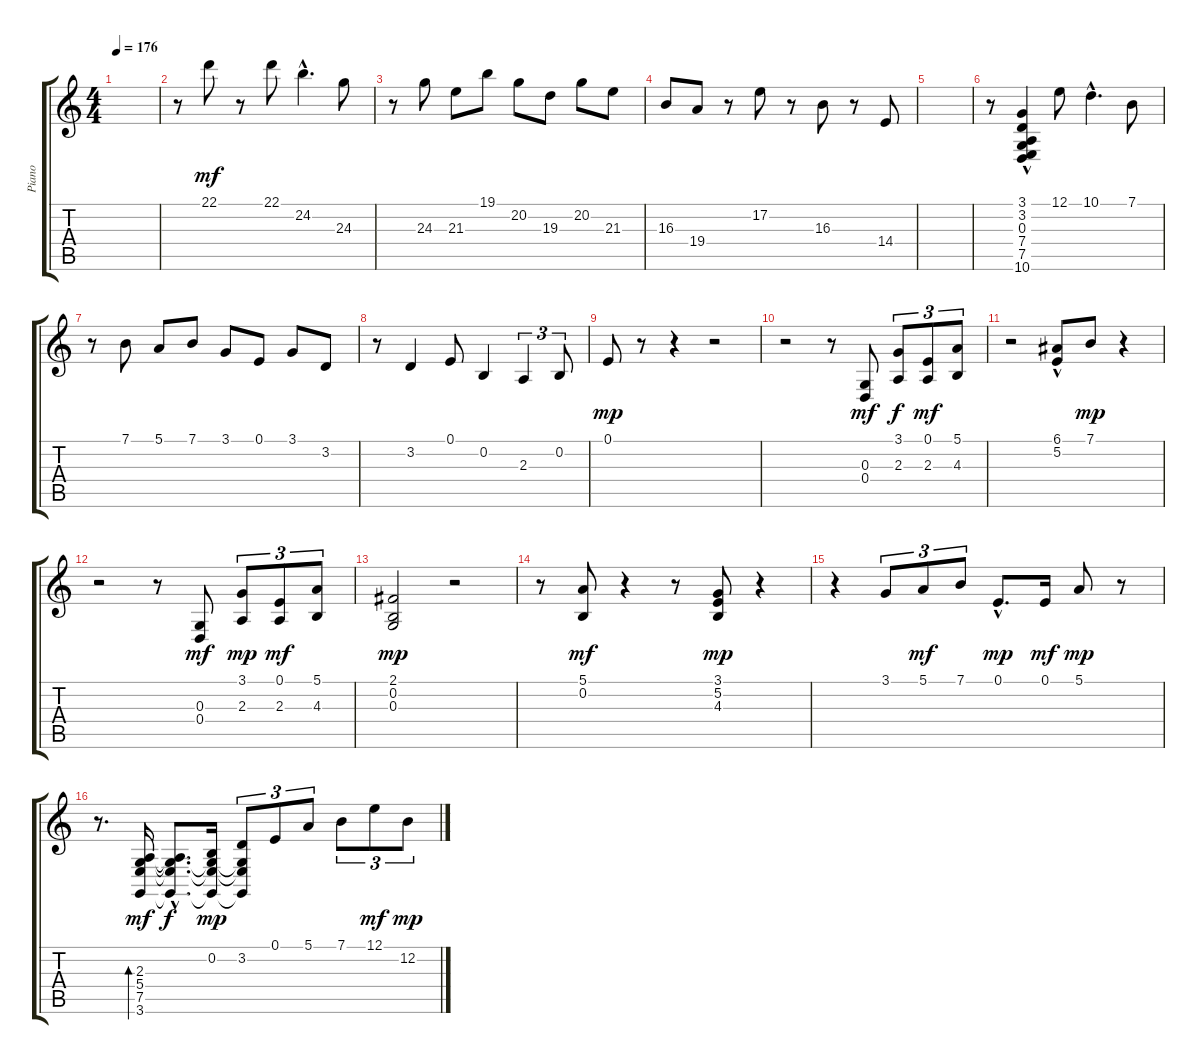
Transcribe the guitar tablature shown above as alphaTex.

\track ("Piano" "Piano") {instrument brightacousticpiano}
\staff {score tabs}
\tuning (E4 B3 G3 D3 A2 E2) {hide}
\ts (4 4)
\tempo 176
\clef g2
\ks c
|
r.8 22.1.8{dy mf} r.8 22.1.8 24.2{hac}.4{d} 24.3.8 |
r.8 24.3.8 21.3.8 19.1.8 20.2.8 19.3.8 20.2.8 21.3.8 |
16.3.8 19.4.8 r.8 17.2.8 r.8 16.3.8 r.8 14.4.8 |
|
r.8 (3.1{hac} 3.2 0.3 7.4 7.5 10.6).4 12.1.8 10.1{hac}.4{d} 7.1.8 |
r.8 7.1.8 5.1.8 7.1.8 3.1.8 0.1.8 3.1.8 3.2.8 |
r.8 3.2.4 0.1.8 0.2.4 2.3.4{tu (3 2)} 0.2.8{tu (3 2)} |
0.1.8{dy mp} r.8 r.4 r.2 |
r.2 r.8 (0.3 0.4).8{dy mf} (3.1 2.3).8{tu (3 2) dy f} (0.1 2.3).8{tu (3 2) dy mf} (5.1 4.3).8{tu (3 2)} |
r.2 (6.1 5.2{hac}).8 7.1.8{dy mp} r.4 |
r.2 r.8 (0.3 0.4).8{dy mf} (3.1 2.3).8{tu (3 2) dy mp} (0.1 2.3).8{tu (3 2) dy mf} (5.1 4.3).8{tu (3 2)} |
(2.1 0.2 0.3).2{dy mp} r.2 |
r.8 (5.1 0.2).8{dy mf} r.4 r.8 (3.1 5.2 4.3).8{dy mp} r.4 |
r.4 3.1.8{tu (3 2)} 5.1.8{tu (3 2) dy mf} 7.1.8{tu (3 2)} 0.1{hac}.8{d dy mp} 0.1.16{dy mf} 5.1.8{dy mp} r.8 |
r.8{d} (2.3 5.4 7.5 3.6).16{bd 480 dy mf} (2.3{hac t} 5.4{hac t} 7.5{hac t} 3.6{hac t}).8{d dy f} (0.2 5.4{t} 7.5{t} 3.6{t}).16{dy mp} (3.2 5.4{t} 7.5{t} 3.6{t}).8{tu (3 2)} 0.1.8{tu (3 2)} 5.1.8{tu (3 2)} 7.1.8{tu (3 2)} 12.1.8{tu (3 2) dy mf} 12.2.8{tu (3 2) dy mp}
